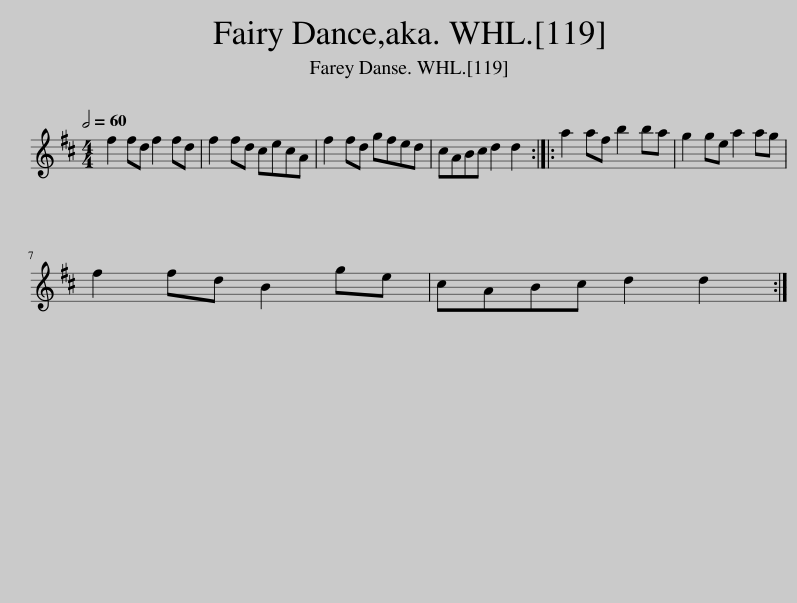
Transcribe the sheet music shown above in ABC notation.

X:1
L:1/8
Q:1/2=60
M:4/4
I:linebreak $
K:D
V:1 treble
V:1
 f2 fd f2 fd | f2 fd cecA | f2 fd gfed | cABc d2 d2 :: a2 af b2 ba | %5
 g2 ge a2 ag |$ f2 fd B2 ge | cABc d2 d2 :| %8
